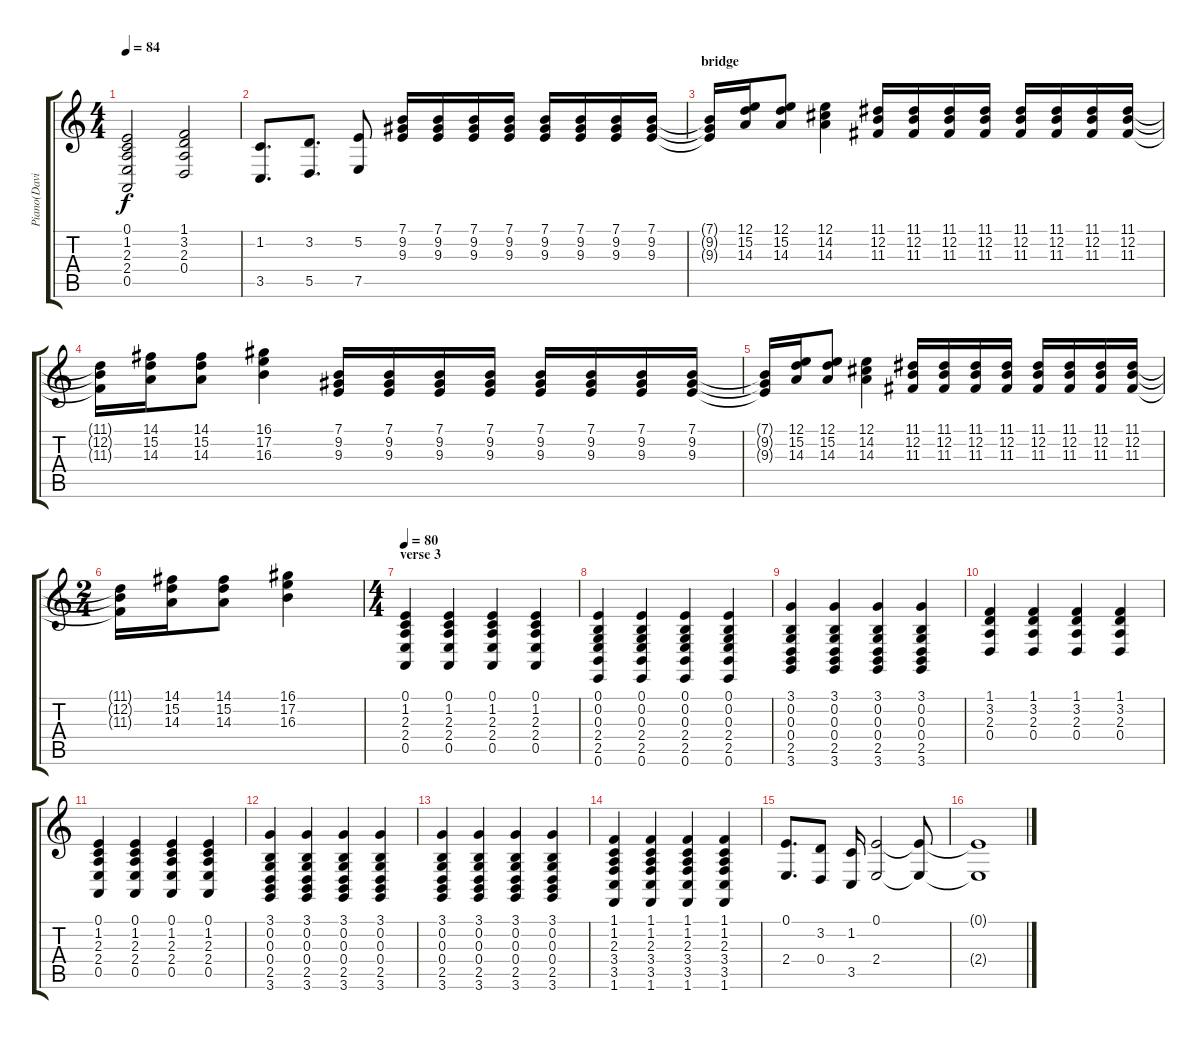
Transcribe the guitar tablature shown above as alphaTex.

\track ("Piano(Davies)" "Piano(Davi") {instrument acousticgrandpiano}
\staff {score tabs}
\tuning (E4 B3 G3 D3 A2 E2) {hide}
\ts (4 4)
\tempo 84
\clef g2
\ks c
(0.1 1.2 2.3 2.4 0.5).2{dy f} (1.1 3.2 2.3 0.4).2 |
(1.2 3.5).8{d} (3.2 5.5).8{d} (5.2 7.5).8 (7.1 9.2 9.3).16 (7.1 9.2 9.3).16 (7.1 9.2 9.3).16 (7.1 9.2 9.3).16 (7.1 9.2 9.3).16 (7.1 9.2 9.3).16 (7.1 9.2 9.3).16 (7.1 9.2 9.3).16 |
\section ("" "bridge")
(7.1{t} 9.2{t} 9.3{t}).16 (12.1 15.2 14.3).16 (12.1 15.2 14.3).8 (12.1 14.2 14.3).4 (11.1 12.2 11.3).16 (11.1 12.2 11.3).16 (11.1 12.2 11.3).16 (11.1 12.2 11.3).16 (11.1 12.2 11.3).16 (11.1 12.2 11.3).16 (11.1 12.2 11.3).16 (11.1 12.2 11.3).16 |
(11.1{t} 12.2{t} 11.3{t}).16 (14.1 15.2 14.3).16 (14.1 15.2 14.3).8 (16.1 17.2 16.3).4 (7.1 9.2 9.3).16 (7.1 9.2 9.3).16 (7.1 9.2 9.3).16 (7.1 9.2 9.3).16 (7.1 9.2 9.3).16 (7.1 9.2 9.3).16 (7.1 9.2 9.3).16 (7.1 9.2 9.3).16 |
(7.1{t} 9.2{t} 9.3{t}).16 (12.1 15.2 14.3).16 (12.1 15.2 14.3).8 (12.1 14.2 14.3).4 (11.1 12.2 11.3).16 (11.1 12.2 11.3).16 (11.1 12.2 11.3).16 (11.1 12.2 11.3).16 (11.1 12.2 11.3).16 (11.1 12.2 11.3).16 (11.1 12.2 11.3).16 (11.1 12.2 11.3).16 |
\ts (2 4)
(11.1{t} 12.2{t} 11.3{t}).16 (14.1 15.2 14.3).16 (14.1 15.2 14.3).8 (16.1 17.2 16.3).4 |
\ts (4 4)
\section ("" "verse 3")
\tempo 80
(0.1 1.2 2.3 2.4 0.5).4{volume 12} (0.1 1.2 2.3 2.4 0.5).4 (0.1 1.2 2.3 2.4 0.5).4 (0.1 1.2 2.3 2.4 0.5).4 |
(0.1 0.2 0.3 2.4 2.5 0.6).4 (0.1 0.2 0.3 2.4 2.5 0.6).4 (0.1 0.2 0.3 2.4 2.5 0.6).4 (0.1 0.2 0.3 2.4 2.5 0.6).4 |
(3.1 0.2 0.3 0.4 2.5 3.6).4 (3.1 0.2 0.3 0.4 2.5 3.6).4 (3.1 0.2 0.3 0.4 2.5 3.6).4 (3.1 0.2 0.3 0.4 2.5 3.6).4 |
(1.1 3.2 2.3 0.4).4 (1.1 3.2 2.3 0.4).4 (1.1 3.2 2.3 0.4).4 (1.1 3.2 2.3 0.4).4 |
(0.1 1.2 2.3 2.4 0.5).4 (0.1 1.2 2.3 2.4 0.5).4 (0.1 1.2 2.3 2.4 0.5).4 (0.1 1.2 2.3 2.4 0.5).4 |
(3.1 0.2 0.3 0.4 2.5 3.6).4 (3.1 0.2 0.3 0.4 2.5 3.6).4 (3.1 0.2 0.3 0.4 2.5 3.6).4 (3.1 0.2 0.3 0.4 2.5 3.6).4 |
(3.1 0.2 0.3 0.4 2.5 3.6).4 (3.1 0.2 0.3 0.4 2.5 3.6).4 (3.1 0.2 0.3 0.4 2.5 3.6).4 (3.1 0.2 0.3 0.4 2.5 3.6).4 |
(1.1 1.2 2.3 3.4 3.5 1.6).4 (1.1 1.2 2.3 3.4 3.5 1.6).4 (1.1 1.2 2.3 3.4 3.5 1.6).4 (1.1 1.2 2.3 3.4 3.5 1.6).4 |
(0.1 2.4).8{d} (3.2 0.4).8 (1.2 3.5).16 (0.1 2.4).2 (0.1{t} 2.4{t}).8 |
(0.1{t} 2.4{t}).1
